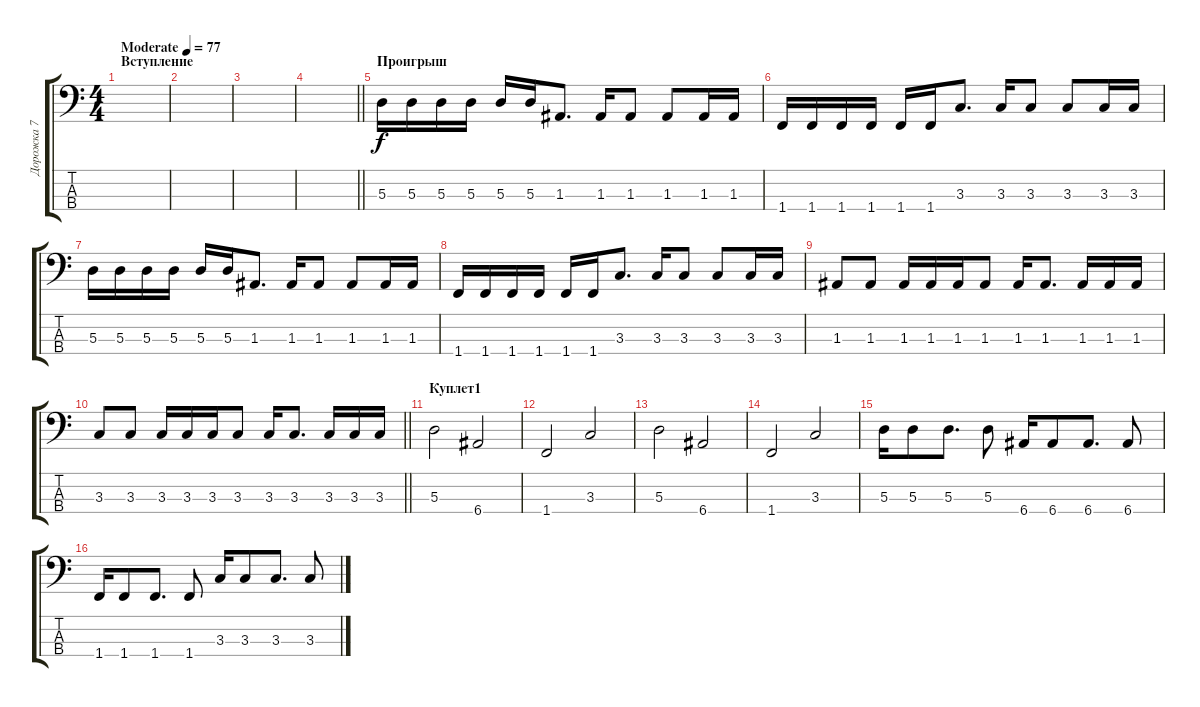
\track ("Дорожка 7" "Дорожка 7") {instrument slapbass2}
\staff {score tabs}
\tuning (G2 D2 A1 E1) {hide}
\ts (4 4)
\section ("" "Вступление")
\tempo (77 "Moderate")
\clef f4
\ks c
|
|
|
\barLineRight lightlight
|
\section ("" "Проигрыш")
5.3.16 5.3.16 5.3.16 5.3.16 5.3.16 5.3.16 1.3.8{d} 1.3.16 1.3.8 1.3.8 1.3.16 1.3.16 |
1.4.16 1.4.16 1.4.16 1.4.16 1.4.16 1.4.16 3.3.8{d} 3.3.16 3.3.8 3.3.8 3.3.16 3.3.16 |
5.3.16 5.3.16 5.3.16 5.3.16 5.3.16 5.3.16 1.3.8{d} 1.3.16 1.3.8 1.3.8 1.3.16 1.3.16 |
1.4.16 1.4.16 1.4.16 1.4.16 1.4.16 1.4.16 3.3.8{d} 3.3.16 3.3.8 3.3.8 3.3.16 3.3.16 |
1.3.8 1.3.8 1.3.16 1.3.16 1.3.16 1.3.8 1.3.16 1.3.8{d} 1.3.16 1.3.16 1.3.16 |
\barLineRight lightlight
3.3.8 3.3.8 3.3.16 3.3.16 3.3.16 3.3.8 3.3.16 3.3.8{d} 3.3.16 3.3.16 3.3.16 |
\section ("" "Куплет1")
5.3.2 6.4.2 |
1.4.2 3.3.2 |
5.3.2 6.4.2 |
1.4.2 3.3.2 |
5.3.16 5.3.8 5.3.8{d} 5.3.8 6.4.16 6.4.8 6.4.8{d} 6.4.8 |
1.4.16 1.4.8 1.4.8{d} 1.4.8 3.3.16 3.3.8 3.3.8{d} 3.3.8
